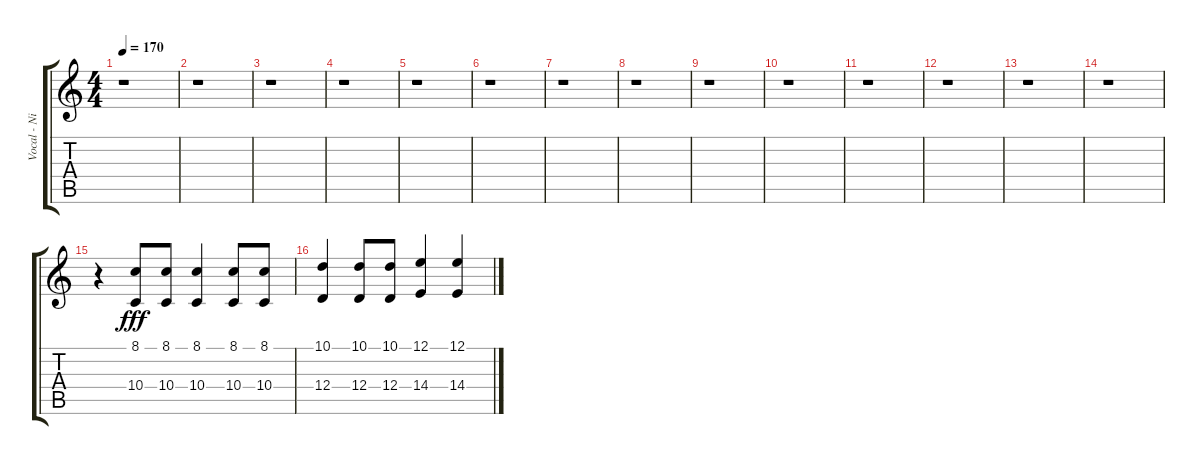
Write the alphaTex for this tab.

\track ("Vocal - Nikola" "Vocal - Ni") {instrument flute}
\staff {score tabs}
\tuning (E4 B3 G3 D3 A2 E2) {hide}
\ts (4 4)
\tempo 170
\clef g2
\ks c
r.1{dy fff instrument flute} |
r.1 |
r.1 |
r.1 |
r.1 |
r.1 |
r.1 |
r.1 |
r.1 |
r.1 |
r.1 |
r.1 |
r.1 |
r.1 |
r.4 (8.1 10.4).8 (8.1 10.4).8 (8.1 10.4).4 (8.1 10.4).8 (8.1 10.4).8 |
(10.1 12.4).4 (10.1 12.4).8 (10.1 12.4).8 (12.1 14.4).4 (12.1 14.4).4
